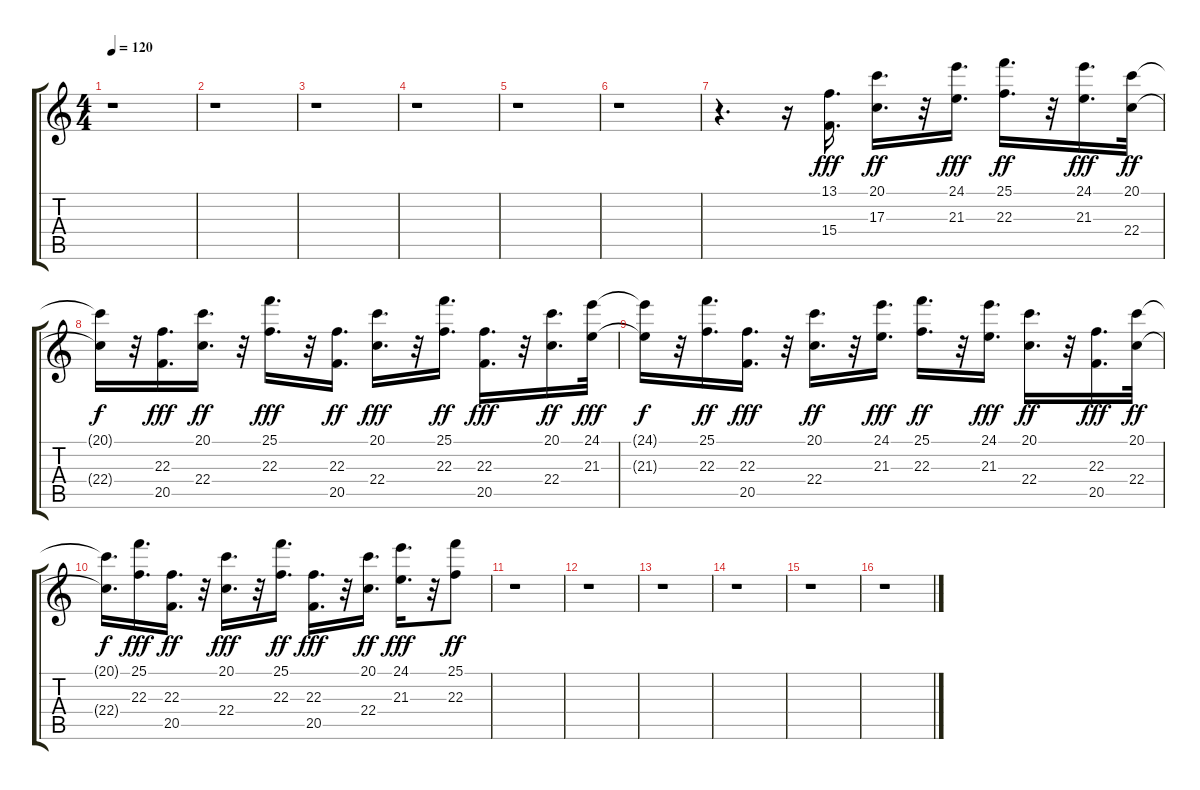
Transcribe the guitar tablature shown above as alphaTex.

\track "" {instrument stringensemble1}
\staff {score tabs}
\tuning (E4 B3 G3 D3 A2 E2) {hide}
\ts (4 4)
\tempo 120
\clef g2
\ks c
r.1{dy ff} |
r.1 |
r.1 |
r.1 |
r.1 |
r.1 |
r.4{d} r.16 (13.1 15.4).16{d dy fff} (20.1 17.3).16{d dy ff} r.32 (24.1 21.3).16{d dy fff} (25.1 22.3).16{d dy ff} r.32 (24.1 21.3).16{d dy fff} (20.1 22.4).32{dy ff} |
(20.1{t} 22.4{t}).16{dy f} r.32 (22.3 20.5).16{d dy fff} (20.1 22.4).16{d dy ff} r.32 (25.1 22.3).16{d dy fff} r.32 (22.3 20.5).16{d dy ff} (20.1 22.4).16{d dy fff} r.32 (25.1 22.3).16{d dy ff} (22.3 20.5).16{d dy fff} r.32 (20.1 22.4).16{d dy ff} (24.1 21.3).32{dy fff} |
(24.1{t} 21.3{t}).16{dy f} r.32 (25.1 22.3).16{d dy ff} (22.3 20.5).16{d dy fff} r.32 (20.1 22.4).16{d dy ff} r.32 (24.1 21.3).16{d dy fff} (25.1 22.3).16{d dy ff} r.32 (24.1 21.3).16{d dy fff} (20.1 22.4).16{d dy ff} r.32 (22.3 20.5).16{d dy fff} (20.1 22.4).32{dy ff} |
(20.1{t} 22.4{t}).16{d dy f} (25.1 22.3).16{d dy fff} (22.3 20.5).16{d dy ff} r.32 (20.1 22.4).16{d dy fff} r.32 (25.1 22.3).16{d dy ff} (22.3 20.5).16{d dy fff} r.32 (20.1 22.4).16{d dy ff} (24.1 21.3).16{d dy fff} r.32 (25.1 22.3).8{dy ff} |
r.1 |
r.1 |
r.1 |
r.1 |
r.1 |
r.1
